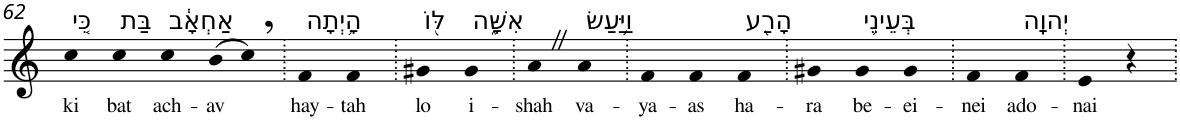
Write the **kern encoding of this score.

**kern	**text
*part1	*part1
*staff1	*staff1
*I"Piano	*
*I'Pno	*
!!LO:PB:g=z
*clefG2	*
*k[]	*
=62	=62
!LO:TX:a:t=כִּ֚י	!
!	!LO:LY:b
4cc	ki
!LO:TX:a:t=בַּת	!
!	!LO:LY:b
4cc	bat
!LO:TX:a:t=אַחְאָ֔ב	!
!	!LO:LY:b
4cc	ach-
!	!LO:LY:b
(>8b	-av
8cc,)	.
=63.	=63.
!LO:TX:a:t=הָ֥יְתָה	!
!	!LO:LY:b
4f	hay-
!	!LO:LY:b
4f	-tah
=64.	=64.
!LO:TX:a:t=לּ֖וֹ	!
!	!LO:LY:b
4g#X	lo
!LO:TX:a:t=אִשָּׁ֑ה	!
!	!LO:LY:b
4g#	i-
=65.	=65.
!	!LO:LY:b
4aZ	-shah
!LO:TX:a:t=וַיַּ֥עַשׂ	!
!	!LO:LY:b
4a	va-
=66.	=66.
!	!LO:LY:b
4f	-ya-
!	!LO:LY:b
4f	-as
!LO:TX:a:t=הָרַ֖ע	!
!	!LO:LY:b
4f	ha-
=67.	=67.
!	!LO:LY:b
4g#X	-ra
!LO:TX:a:t=בְּעֵינֵ֥י	!
!	!LO:LY:b
4g#	be-
!	!LO:LY:b
4g#	-ei-
=68.	=68.
!	!LO:LY:b
4f	-nei
!LO:TX:a:t=יְהוָֽה	!
!	!LO:LY:b
4f	ado-
=69.	=69.
!	!LO:LY:b
4e	-nai
4r	.
=.	=.
*-	*-
